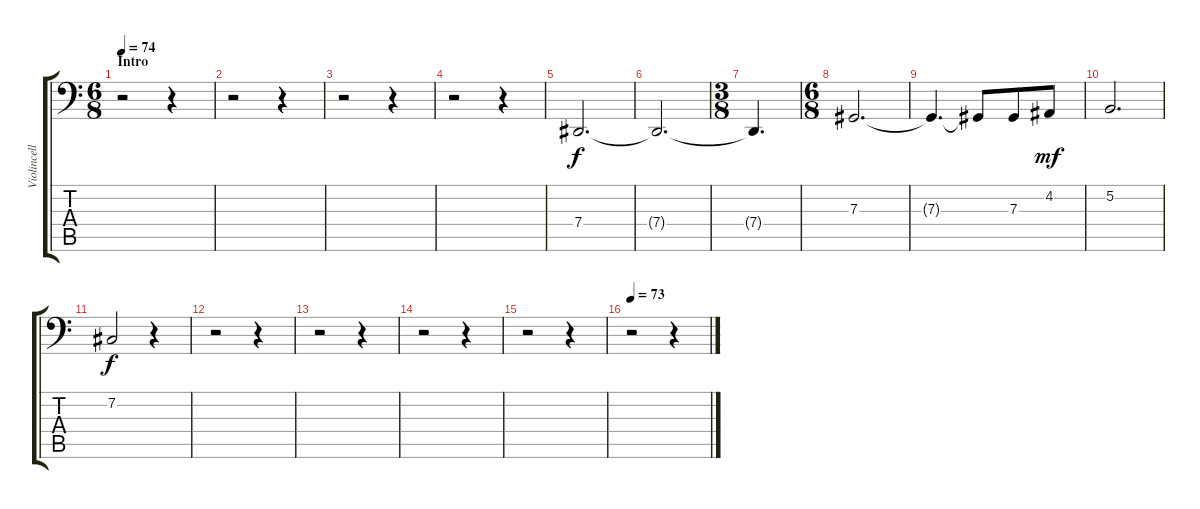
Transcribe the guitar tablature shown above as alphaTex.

\track ("Violincello Section (SF Symphony)" "Violincell") {instrument stringensemble1}
\staff {score tabs}
\tuning (B2 Gb2 Db2 Ab1 Eb1 Bb0) {hide}
\ts (6 8)
\section ("" "Intro")
\tempo 74
\clef f4
\ks c
r.2{dy f instrument stringensemble1} r.4 |
r.2 r.4 |
r.2 r.4 |
r.2 r.4 |
7.4.2{d} |
7.4{t}.2{d} |
\ts (3 8)
7.4{t}.4{d} |
\ts (6 8)
7.3.2{d} |
7.3{t}.4{d} 7.3{t}.8 7.3.8 4.2.8{dy mf} |
5.2.2{d} |
7.2.2{dy f} r.4 |
r.2 r.4 |
r.2 r.4 |
r.2 r.4 |
r.2 r.4 |
\tempo 73
r.2 r.4
